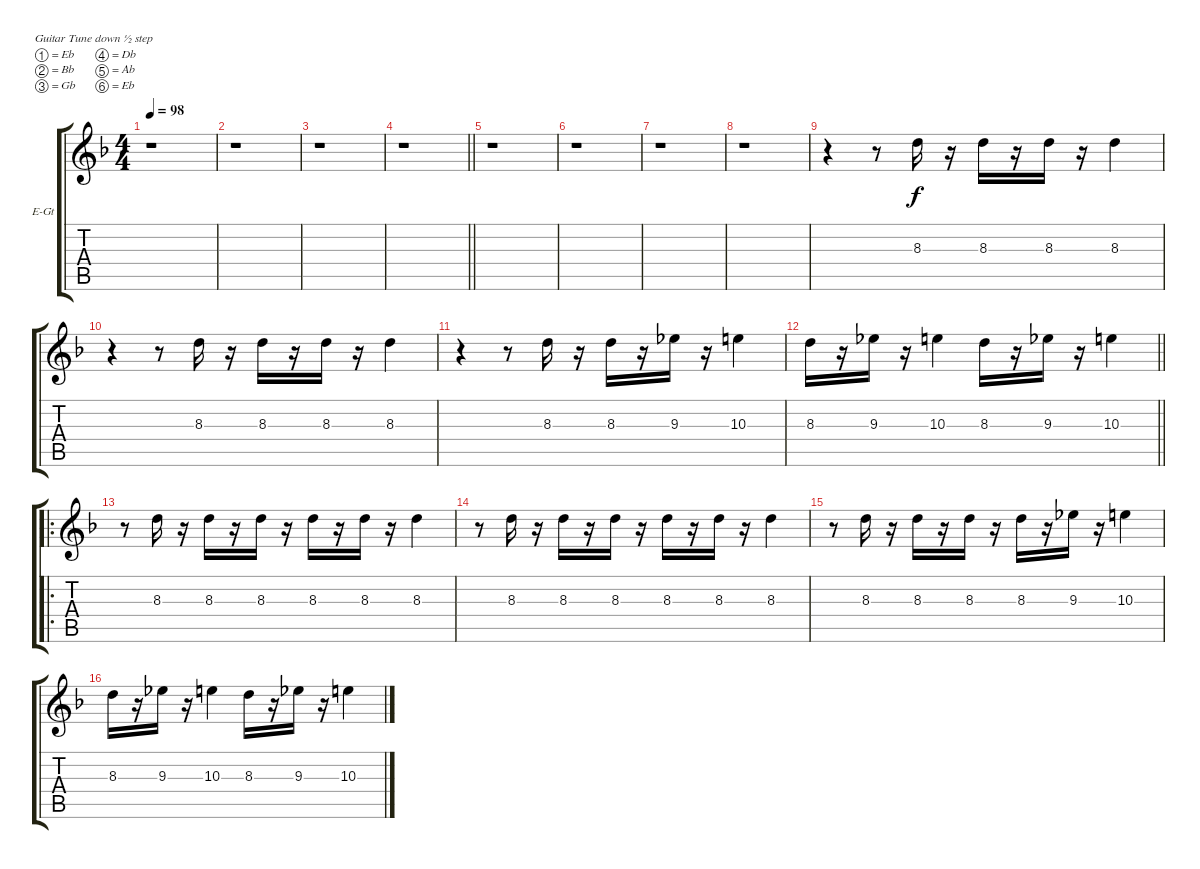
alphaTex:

\bracketExtendMode groupsimilarinstruments
\firstSystemTrackNameOrientation horizontal
\otherSystemsTrackNameOrientation horizontal
\track ("Untitled" "E-Gt") {instrument distortionguitar}
\staff {score tabs}
\tuning (Eb4 Bb3 Gb3 Db3 Ab2 Eb2)
\ts (4 4)
\beaming (8 2 2 2 2)
\tempo 98
\clef g2
\ks f
r.1{dy f instrument distortionguitar} |
r.1 |
r.1 |
\barLineRight lightlight
r.1 |
r.1 |
r.1 |
r.1 |
r.1 |
r.4 r.8 8.3.16 r.16 8.3.16 r.16 8.3.16 r.16 8.3.4 |
r.4 r.8 8.3.16 r.16 8.3.16 r.16 8.3.16 r.16 8.3.4 |
r.4 r.8 8.3.16 r.16 8.3.16 r.16 9.3.16 r.16 10.3.4 |
\barLineRight lightlight
8.3.16 r.16 9.3.16 r.16 10.3.4 8.3.16 r.16 9.3.16 r.16 10.3.4 |
\ro
r.8 8.3.16 r.16 8.3.16 r.16 8.3.16 r.16 8.3.16 r.16 8.3.16 r.16 8.3.4 |
r.8 8.3.16 r.16 8.3.16 r.16 8.3.16 r.16 8.3.16 r.16 8.3.16 r.16 8.3.4 |
r.8 8.3.16 r.16 8.3.16 r.16 8.3.16 r.16 8.3.16 r.16 9.3.16 r.16 10.3.4 |
8.3.16 r.16 9.3.16 r.16 10.3.4 8.3.16 r.16 9.3.16 r.16 10.3.4
